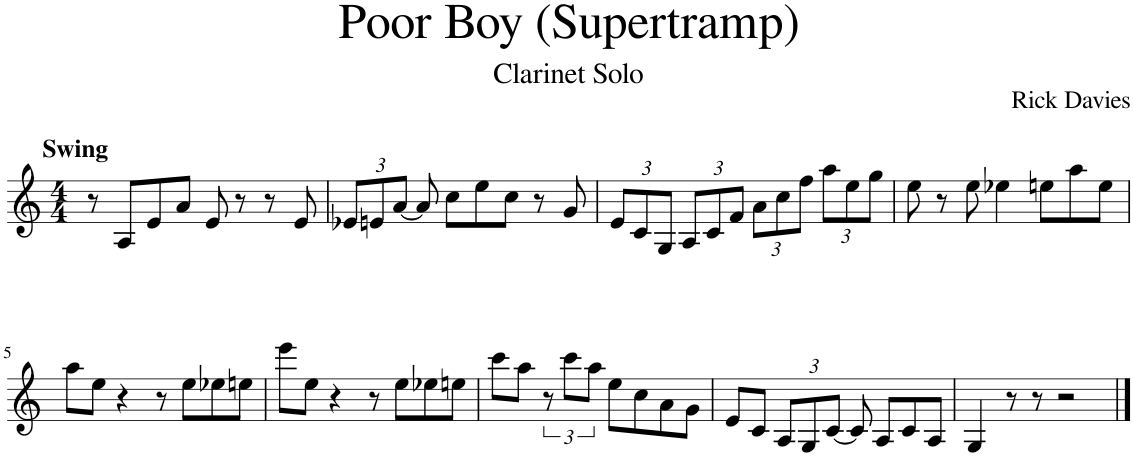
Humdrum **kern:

**kern
*part1
*staff1
*I"B Klarinette
*I'B Kl.
*clefG2
*Trd1c2
*k[]
*M4/4
=1
!LO:TX:a:B:t=Swing
8r
8A/L
8e/
8a/J
8e/
8r
8r
8e/
=2
*Xbrackettup
12e-X/L
12en/
[12a/J
8a/]
8cc\L
8ee\
8cc\J
8r
8g/
=3
12e/L
12c/
12G/J
12A/L
12c/
12f/J
12a\L
12cc\
12ff\J
12aa\L
12ee\
12gg\J
=4
8ee\
8r
8ee\
4ee-X\
8een\L
8aa\
8ee\J
!!LO:LB:g=z
=5
8aa\L
8ee\J
4r
8r
8ee\L
8ee-X\
8een\J
=6
8eee\L
8ee\J
4r
8r
8ee\L
8ee-X\
8een\J
=7
8ccc\L
8aa\J
*brackettup
12r
12ccc\L
12aa\J
8ee\L
8cc\
8a\
8g\J
=8
8e/L
8c/J
*Xbrackettup
12A/L
12G/
[12c/J
8c/]
8A/L
8c/
8A/J
=9
4G/
8r
8r
2r
==
*-
